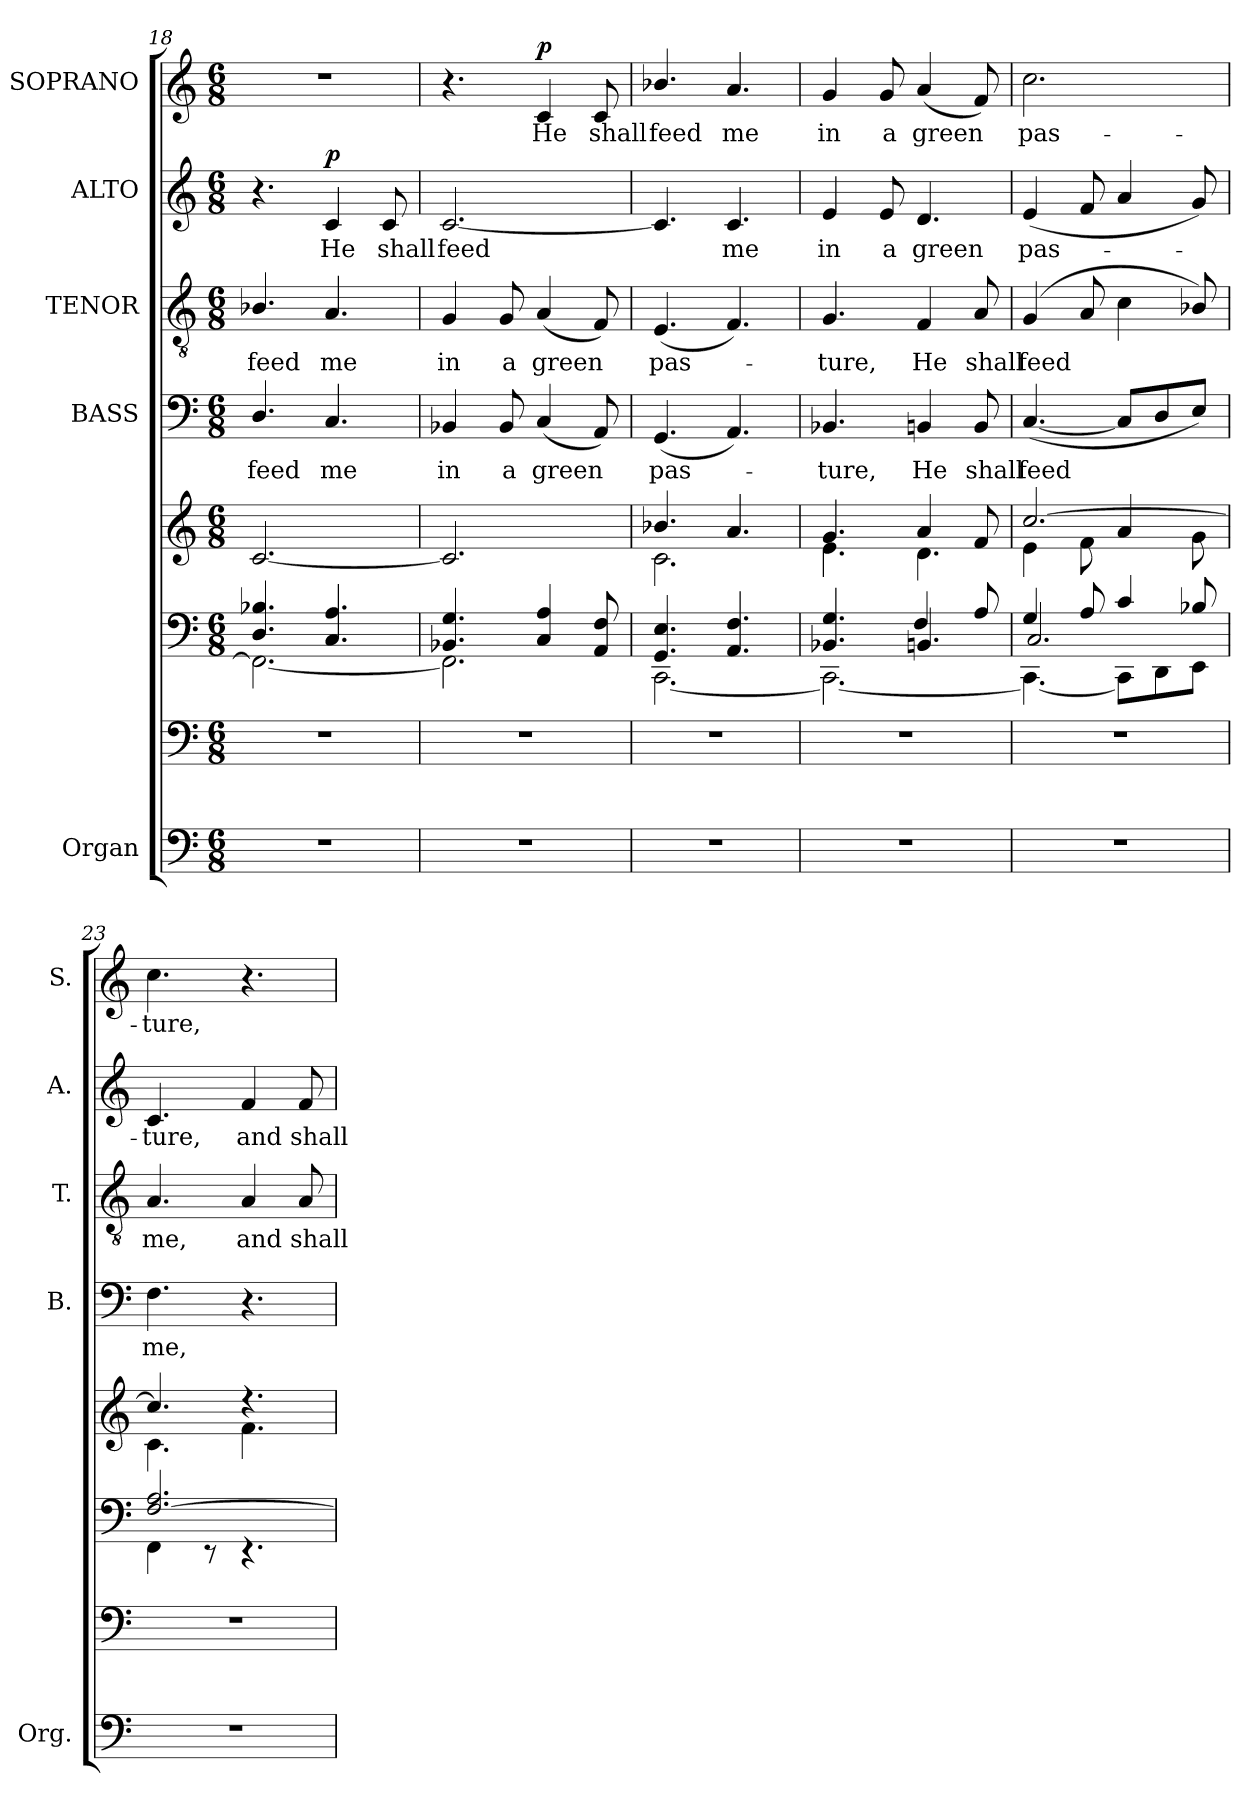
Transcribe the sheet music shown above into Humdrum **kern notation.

**kern	**kern	**kern	**kern	**kern	**text	**kern	**text	**kern	**text	**dynam	**kern	**text	**dynam
*part5	*part5	*part5	*part5	*part4	*part4	*part3	*part3	*part2	*part2	*part2	*part1	*part1	*part1
*staff8	*staff7	*staff6	*staff5	*staff4	*staff4	*staff3	*staff3	*staff2	*staff2	*staff2	*staff1	*staff1	*staff1
*I"Organ	*	*	*	*I"BASS	*	*I"TENOR	*	*I"ALTO	*	*	*I"SOPRANO	*	*
*I'Org.	*	*	*	*I'B.	*	*I'T.	*	*I'A.	*	*	*I'S.	*	*
*clefF4	*clefF4	*clefF4	*clefG2	*clefF4	*	*clefGv2	*	*clefG2	*	*	*clefG2	*	*
*	*	*	*	*	*	*ITrd7c12	*	*	*	*	*	*	*
*k[]	*k[]	*k[]	*k[]	*k[]	*	*k[]	*	*k[]	*	*	*k[]	*	*
*C:	*C:	*C:	*C:	*C:	*	*C:	*	*C:	*	*	*C:	*	*
*M6/8	*M6/8	*M6/8	*M6/8	*M6/8	*	*M6/8	*	*M6/8	*	*	*M6/8	*	*
=18	=18	=18	=18	=18	=18	=18	=18	=18	=18	=18	=18	=18	=18
!LO:N:vis=1	!LO:N:vis=1	!	!	!	!	!	!	!	!	!	!	!	!
*	*	*^	*	*	*	*	*	*	*	*	*	*	*
!	!	!	!	!	!	!LO:LY:b:color=#000000	!	!	!	!	!	!	!	!
!	!	!	!	!	!	!	!	!LO:LY:b:color=#000000	!	!	!	!LO:N:vis=1	!	!
2.r	2.r	4.Di/ 4.B-i	2.FFi\_	[2.ci/	4.Di/	feed	4.BB-i/	feed	4.r	.	.	2.r	.	.
!	!	!	!	!	!	!LO:LY:b:color=#000000	!	!	!	!	!	!	!	!
!	!	!	!	!	!	!	!	!LO:LY:b:color=#000000	!	!	!	!	!	!
!	!	!	!	!	!	!	!	!	!	!LO:LY:b:color=#000000	!	!	!	!
.	.	4.Ci/ 4.Ai	.	.	4.Ci/	me	4.AAi/	me	4ci/	He	p	.	.	.
!	!	!	!	!	!	!	!	!	!	!LO:LY:b:color=#000000	!	!	!	!
.	.	.	.	.	.	.	.	.	8ci/	shall	.	.	.	.
=19	=19	=19	=19	=19	=19	=19	=19	=19	=19	=19	=19	=19	=19	=19
!LO:N:vis=1	!LO:N:vis=1	!	!	!	!	!	!	!	!	!	!	!	!	!
!	!	!	!	!	!	!LO:LY:b:color=#000000	!	!	!	!	!	!	!	!
!	!	!	!	!	!	!	!	!LO:LY:b:color=#000000	!	!	!	!	!	!
!	!	!	!	!	!	!	!	!	!	!LO:LY:b:color=#000000	!	!	!	!
2.r	2.r	4.BB-i/ 4.Gi	2.FFi\]	2.ci/]	4BB-i/	in	4GGi/	in	[2.ci/	feed	.	4.r	.	.
!	!	!	!	!	!	!LO:LY:b:color=#000000	!	!	!	!	!	!	!	!
!	!	!	!	!	!	!	!	!LO:LY:b:color=#000000	!	!	!	!	!	!
.	.	.	.	.	8BB-i/	a	8GGi/	a	.	.	.	.	.	.
!	!	!	!	!	!	!LO:LY:b:color=#000000	!	!	!	!	!	!	!	!
!	!	!	!	!	!	!	!	!LO:LY:b:color=#000000	!	!	!	!	!	!
!	!	!	!	!	!	!	!	!	!	!	!	!	!LO:LY:b:color=#000000	!
.	.	4Ci/ 4Ai	.	.	(4Ci/	green	(4AAi/	green	.	.	.	4ci/	He	p
!	!	!	!	!	!	!	!	!	!	!	!	!	!LO:LY:b:color=#000000	!
.	.	8AAi/ 8Fi	.	.	8AAi/)	.	8FFi/)	.	.	.	.	8ci/	shall	.
=20	=20	=20	=20	=20	=20	=20	=20	=20	=20	=20	=20	=20	=20	=20
!LO:N:vis=1	!LO:N:vis=1	!	!	!	!	!	!	!	!	!	!	!	!	!
*	*	*	*	*^	*	*	*	*	*	*	*	*	*	*
!	!	!	!	!	!	!	!LO:LY:b:color=#000000	!	!	!	!	!	!	!	!
!	!	!	!	!	!	!	!	!	!LO:LY:b:color=#000000	!	!	!	!	!	!
!	!	!	!	!	!	!	!	!	!	!	!	!	!	!LO:LY:b:color=#000000	!
2.r	2.r	4.GGi/ 4.Ei	[2.CCi\	4.b-i/	2.ci\	(4.GGi/	pas-	(4.EEi/	pas-	4.ci/]	.	.	4.b-i/	feed	.
!	!	!	!	!	!	!	!	!	!	!	!LO:LY:b:color=#000000	!	!	!	!
!	!	!	!	!	!	!	!	!	!	!	!	!	!	!LO:LY:b:color=#000000	!
.	.	4.AAi/ 4.Fi	.	4.ai/	.	4.AAi/)	.	4.FFi/)	.	4.ci/	me	.	4.ai/	me	.
*	*	*v	*v	*	*	*	*	*	*	*	*	*	*	*	*
=21	=21	=21	=21	=21	=21	=21	=21	=21	=21	=21	=21	=21	=21	=21
!LO:N:vis=1	!LO:N:vis=1	!	!	!	!	!	!	!	!	!	!	!	!	!
*	*	*^	*	*	*	*	*	*	*	*	*	*	*	*
*	*	*	*^	*	*	*	*	*	*	*	*	*	*	*	*
!	!	!	!	!	!	!	!	!LO:LY:b:color=#000000	!	!	!	!	!	!	!	!
!	!	!	!	!	!	!	!	!	!	!LO:LY:b:color=#000000	!	!	!	!	!	!
!	!	!	!	!	!	!	!	!	!	!	!	!LO:LY:b:color=#000000	!	!	!	!
!	!	!	!	!	!	!	!	!	!	!	!	!	!	!	!LO:LY:b:color=#000000	!
2.r	2.r	4.BB-i/ 4.Gi	2.CCi\_	4.ryy	4.gi/	4.ei\	4.BB-i/	-ture,	4.GGi/	-ture,	4ei/	in	.	4gi/	in	.
!	!	!	!	!	!	!	!	!	!	!	!	!LO:LY:b:color=#000000	!	!	!	!
!	!	!	!	!	!	!	!	!	!	!	!	!	!	!	!LO:LY:b:color=#000000	!
.	.	.	.	.	.	.	.	.	.	.	8ei/	a	.	8gi/	a	.
!	!	!	!	!	!	!	!	!LO:LY:b:color=#000000	!	!	!	!	!	!	!	!
!	!	!	!	!	!	!	!	!	!	!LO:LY:b:color=#000000	!	!	!	!	!	!
!	!	!	!	!	!	!	!	!	!	!	!	!LO:LY:b:color=#000000	!	!	!	!
!	!	!	!	!	!	!	!	!	!	!	!	!	!	!	!LO:LY:b:color=#000000	!
.	.	4.BBni/	.	4Fi/	4ai/	4.di\	4BBni/	He	4FFi/	He	4.di/	green	.	(4ai/	green	.
!	!	!	!	!	!	!	!	!LO:LY:b:color=#000000	!	!	!	!	!	!	!	!
!	!	!	!	!	!	!	!	!	!	!LO:LY:b:color=#000000	!	!	!	!	!	!
.	.	.	.	8Ai/	8fi/	.	8BBi/	shall	8AAi/	shall	.	.	.	8fi/)	.	.
=22	=22	=22	=22	=22	=22	=22	=22	=22	=22	=22	=22	=22	=22	=22	=22	=22
!LO:N:vis=1	!LO:N:vis=1	!	!	!	!	!	!	!	!	!	!	!	!	!	!	!
!	!	!	!	!	!	!	!	!LO:LY:b:color=#000000	!	!	!	!	!	!	!	!
!	!	!	!	!	!	!	!	!	!	!LO:LY:b:color=#000000	!	!	!	!	!	!
!	!	!	!	!	!	!	!	!	!	!	!	!LO:LY:b:color=#000000	!	!	!	!
!	!	!	!	!	!	!	!	!	!	!	!	!	!	!	!LO:LY:b:color=#000000	!
2.r	2.r	4Gi/	4.CCi\_	2.Ci/	[2.cci/	4ei\	([4.Ci/	feed	(4GGi/	feed	(4ei/	pas-	.	2.cci\	pas-	.
.	.	8Ai/	.	.	.	8fi\	.	.	8AAi/	.	8fi/	.	.	.	.	.
.	.	4ci/	8CCi\L]	.	.	4ai/	8Ci/L]	.	4Ci\	.	4ai/	.	.	.	.	.
.	.	.	8DDi\	.	.	.	8Di/	.	.	.	.	.	.	.	.	.
.	.	8B-i/	8EEi\J	.	.	8gi\	8Ei/J)	.	8BB-i/)	.	8gi/)	.	.	.	.	.
*	*	*	*v	*v	*	*	*	*	*	*	*	*	*	*	*	*
!!LO:PB:g=z
=23	=23	=23	=23	=23	=23	=23	=23	=23	=23	=23	=23	=23	=23	=23	=23
!LO:N:vis=1	!LO:N:vis=1	!	!	!	!	!	!	!	!	!	!	!	!	!	!
!	!	!	!	!	!	!	!LO:LY:b:color=#000000	!	!	!	!	!	!	!	!
!	!	!	!	!	!	!	!	!	!LO:LY:b:color=#000000	!	!	!	!	!	!
!	!	!	!	!	!	!	!	!	!	!	!LO:LY:b:color=#000000	!	!	!	!
!	!	!	!	!	!	!	!	!	!	!	!	!	!	!LO:LY:b:color=#000000	!
2.r	2.r	[2.Fi/ 2.Ai	4FFi\	4.cci/]	4.ci\	4.Fi\	me,	4.AAi/	me,	4.ci/	-ture,	.	4.cci\	-ture,	.
.	.	.	8r	.	.	.	.	.	.	.	.	.	.	.	.
!	!	!	!	!	!	!	!	!	!LO:LY:b:color=#000000	!	!	!	!	!	!
!	!	!	!	!	!	!	!	!	!	!	!LO:LY:b:color=#000000	!	!	!	!
.	.	.	4.r	4.r	4.fi\	4.r	.	4AAi/	and	4fi/	and	.	4.r	.	.
!	!	!	!	!	!	!	!	!	!LO:LY:b:color=#000000	!	!	!	!	!	!
!	!	!	!	!	!	!	!	!	!	!	!LO:LY:b:color=#000000	!	!	!	!
.	.	.	.	.	.	.	.	8AAi/	shall	8fi/	shall	.	.	.	.
*	*	*v	*v	*	*	*	*	*	*	*	*	*	*	*	*
*	*	*	*v	*v	*	*	*	*	*	*	*	*	*	*
=	=	=	=	=	=	=	=	=	=	=	=	=	=
*-	*-	*-	*-	*-	*-	*-	*-	*-	*-	*-	*-	*-	*-
